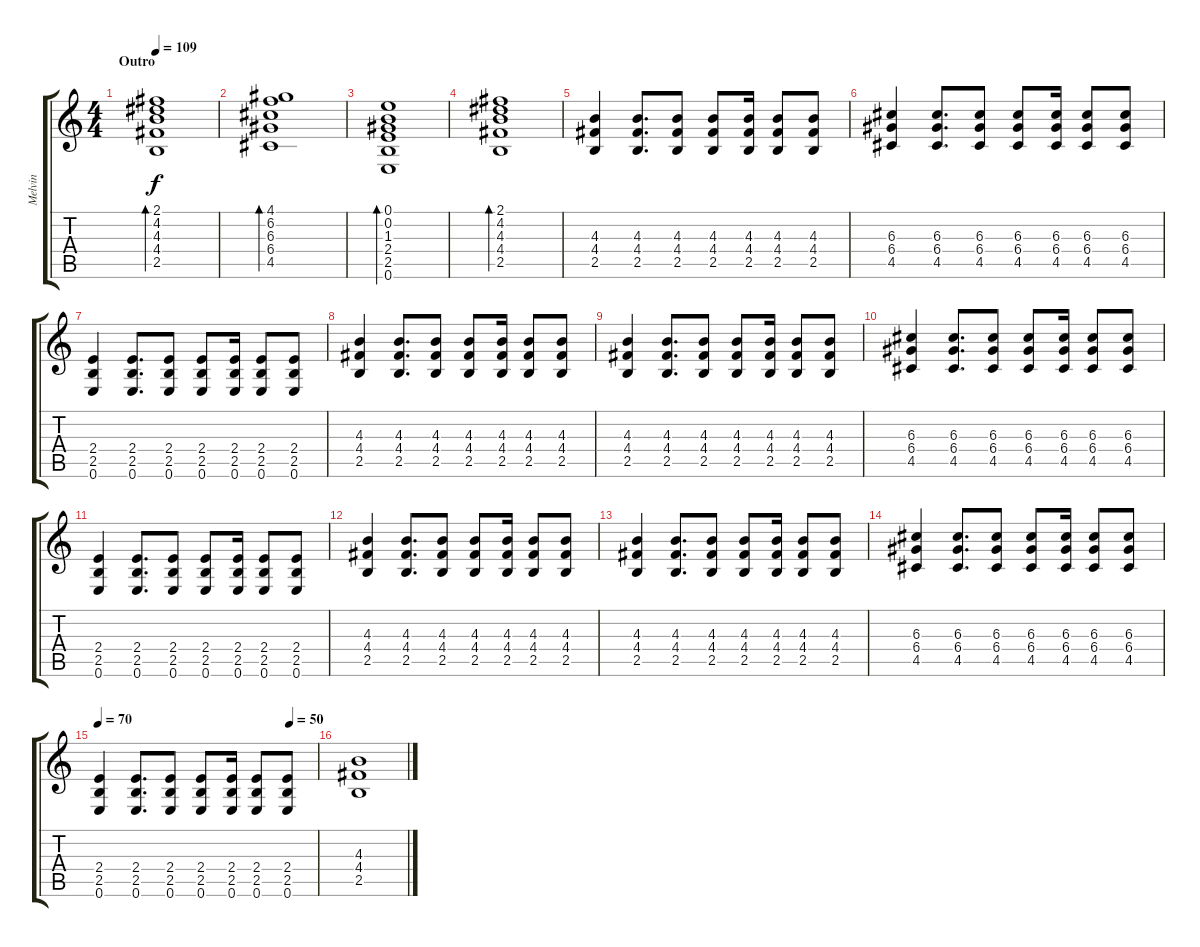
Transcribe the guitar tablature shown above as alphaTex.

\track ("Melvin" "Melvin") {instrument distortionguitar}
\staff {score tabs}
\tuning (E4 B3 G3 D3 A2 E2) {hide}
\ts (4 4)
\section ("" "Outro")
\tempo 109
\clef g2
\ks c
(2.1 4.2 4.3 4.4 2.5).1{bd 120 dy f instrument electricguitarclean} |
(4.1 6.2 6.3 6.4 4.5).1{bd 120} |
(0.1 0.2 1.3 2.4 2.5 0.6).1{bd 120} |
(2.1 4.2 4.3 4.4 2.5).1{bd 120} |
(4.3 4.4 2.5).4{volume 6 instrument distortionguitar} (4.3 4.4 2.5).8{d} (4.3 4.4 2.5).8 (4.3 4.4 2.5).8 (4.3 4.4 2.5).16 (4.3 4.4 2.5).8 (4.3 4.4 2.5).8 |
(6.3 6.4 4.5).4 (6.3 6.4 4.5).8{d} (6.3 6.4 4.5).8 (6.3 6.4 4.5).8 (6.3 6.4 4.5).16 (6.3 6.4 4.5).8 (6.3 6.4 4.5).8 |
(2.4 2.5 0.6).4 (2.4 2.5 0.6).8{d} (2.4 2.5 0.6).8 (2.4 2.5 0.6).8 (2.4 2.5 0.6).16 (2.4 2.5 0.6).8 (2.4 2.5 0.6).8 |
(4.3 4.4 2.5).4 (4.3 4.4 2.5).8{d} (4.3 4.4 2.5).8 (4.3 4.4 2.5).8 (4.3 4.4 2.5).16 (4.3 4.4 2.5).8 (4.3 4.4 2.5).8 |
(4.3 4.4 2.5).4 (4.3 4.4 2.5).8{d} (4.3 4.4 2.5).8 (4.3 4.4 2.5).8 (4.3 4.4 2.5).16 (4.3 4.4 2.5).8 (4.3 4.4 2.5).8 |
(6.3 6.4 4.5).4 (6.3 6.4 4.5).8{d} (6.3 6.4 4.5).8 (6.3 6.4 4.5).8 (6.3 6.4 4.5).16 (6.3 6.4 4.5).8 (6.3 6.4 4.5).8 |
(2.4 2.5 0.6).4 (2.4 2.5 0.6).8{d} (2.4 2.5 0.6).8 (2.4 2.5 0.6).8 (2.4 2.5 0.6).16 (2.4 2.5 0.6).8 (2.4 2.5 0.6).8 |
(4.3 4.4 2.5).4 (4.3 4.4 2.5).8{d} (4.3 4.4 2.5).8 (4.3 4.4 2.5).8 (4.3 4.4 2.5).16 (4.3 4.4 2.5).8 (4.3 4.4 2.5).8 |
(4.3 4.4 2.5).4 (4.3 4.4 2.5).8{d} (4.3 4.4 2.5).8 (4.3 4.4 2.5).8 (4.3 4.4 2.5).16 (4.3 4.4 2.5).8 (4.3 4.4 2.5).8 |
(6.3 6.4 4.5).4 (6.3 6.4 4.5).8{d} (6.3 6.4 4.5).8 (6.3 6.4 4.5).8 (6.3 6.4 4.5).16 (6.3 6.4 4.5).8 (6.3 6.4 4.5).8 |
\tempo 70
\tempo (50 0.875)
(2.4 2.5 0.6).4 (2.4 2.5 0.6).8{d} (2.4 2.5 0.6).8 (2.4 2.5 0.6).8 (2.4 2.5 0.6).16 (2.4 2.5 0.6).8 (2.4 2.5 0.6).8 |
(4.3 4.4 2.5).1
